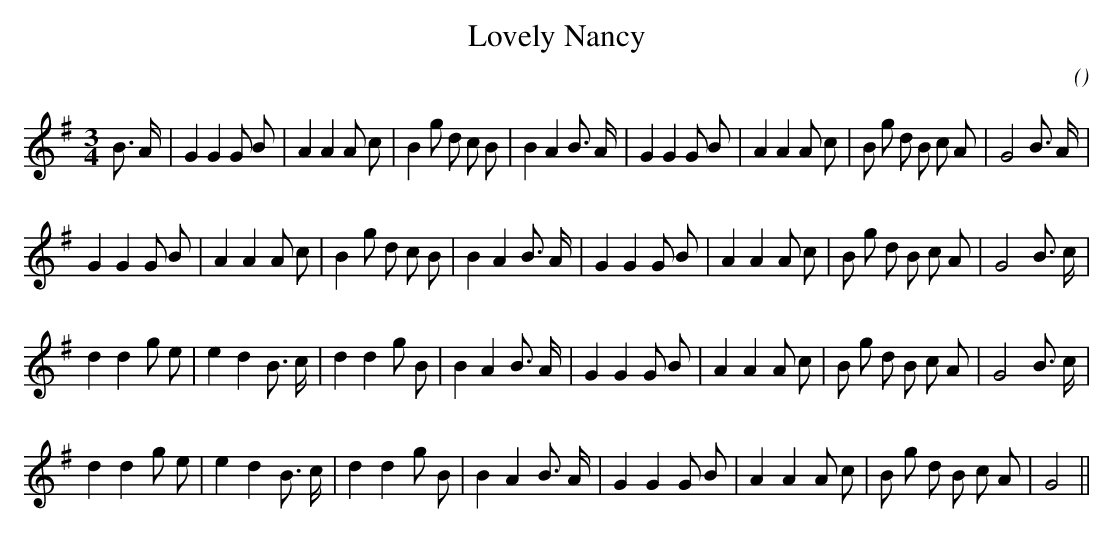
X:1
T: Lovely Nancy
C:
O:
M:3/4
K:G
K:G
M:3/4
L:1/16
B3 A |G4 G4 G2 B2 |A4 A4 A2 c2 |B4 g2 d2 c2 B2 |B4 A4 B3 A |G4 G4 G2 B2 |A4 A4 A2 c2 |B2 g2 d2 B2 c2 A2 |G8 B3 A |
G4 G4 G2 B2 |A4 A4 A2 c2 |B4 g2 d2 c2 B2 |B4 A4 B3 A |G4 G4 G2 B2 |A4 A4 A2 c2 |B2 g2 d2 B2 c2 A2 |G8 B3 c |
d4 d4 g2 e2 |e4 d4 B3 c |d4 d4 g2 B2 |B4 A4 B3 A |G4 G4 G2 B2 |A4 A4 A2 c2 |B2 g2 d2 B2 c2 A2 |G8 B3 c |
d4 d4 g2 e2 |e4 d4 B3 c |d4 d4 g2 B2 |B4 A4 B3 A |G4 G4 G2 B2 |A4 A4 A2 c2 |B2 g2 d2 B2 c2 A2 |G8 ||
